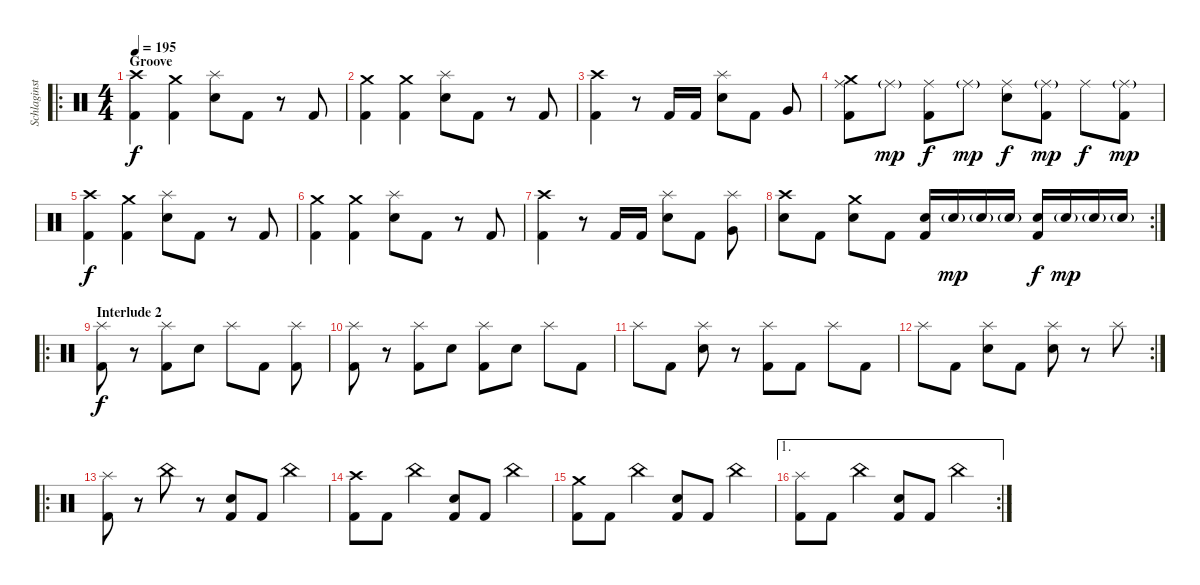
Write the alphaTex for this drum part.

\track ("Schlaginstrumente - Auswahl" "Schlaginst") {instrument percussion}
\staff {score}
\articulation defaults
\ro
\ts (4 4)
\section ("" "Groove")
\tempo 195
\clef neutral
\ks c
("Crash high (hit)" "Kick (hit) 2").4{dy f} ("Crash medium (hit)" "Kick (hit) 2").4 ("Electric Snare (hit)" "Splash (hit)").8 "Kick (hit) 2".8 r.8 "Kick (hit) 2".8 |
("Crash medium (hit)" "Kick (hit) 2").4 ("Crash medium (hit)" "Kick (hit) 2").4 ("Electric Snare (hit)" "Splash (hit)").8 "Kick (hit) 2".8 r.8 "Kick (hit) 2".8 |
("Crash high (hit)" "Kick (hit) 2").4 r.8 "Kick (hit) 2".16 "Kick (hit) 2".16 ("Electric Snare (hit)" "Splash (hit)").8 "Kick (hit) 2".8 "Very Low Tom (hit)".8 |
("Crash medium (hit)" "Ride (middle)" "Kick (hit) 2").8 "Ride (middle)"{g}.8{dy mp} ("Ride (middle)" "Kick (hit) 2").8{dy f} "Ride (middle)"{g}.8{dy mp} ("Electric Snare (hit)" "Ride (middle)").8{dy f} ("Ride (middle)"{g} "Kick (hit) 2").8{dy mp} "Ride (middle)".8{dy f} ("Ride (middle)"{g} "Kick (hit) 2").8{dy mp} |
("Crash high (hit)" "Kick (hit) 2").4{dy f} ("Crash medium (hit)" "Kick (hit) 2").4 ("Electric Snare (hit)" "Splash (hit)").8 "Kick (hit) 2".8 r.8 "Kick (hit) 2".8 |
("Crash medium (hit)" "Kick (hit) 2").4 ("Crash medium (hit)" "Kick (hit) 2").4 ("Electric Snare (hit)" "Splash (hit)").8 "Kick (hit) 2".8 r.8 "Kick (hit) 2".8 |
("Crash high (hit)" "Kick (hit) 2").4 r.8 "Kick (hit) 2".16 "Kick (hit) 2".16 ("Electric Snare (hit)" "Splash (hit)").8 "Kick (hit) 2".8 ("Splash (hit)" "Very Low Tom (hit)").8 |
\rc 2
("Electric Snare (hit)" "Crash high (hit)").8 "Kick (hit) 2".8 ("Electric Snare (hit)" "Crash medium (hit)").8 "Kick (hit) 2".8 ("Electric Snare (hit)" "Kick (hit) 2").16 "Electric Snare (hit)"{g}.16{dy mp} "Electric Snare (hit)"{g}.16 "Electric Snare (hit)"{g}.16 ("Electric Snare (hit)" "Kick (hit) 2").16{dy f} "Electric Snare (hit)"{g}.16{dy mp} "Electric Snare (hit)"{g}.16 "Electric Snare (hit)"{g}.16 |
\ro
\section ("" "Interlude 2")
("Splash (hit)" "Kick (hit) 2").8{dy f} r.8 ("Splash (hit)" "Kick (hit) 2").8 "Electric Snare (hit)".8 "Splash (hit)".8 "Kick (hit) 2".8 ("Splash (hit)" "Kick (hit) 2").8 |
("Splash (hit)" "Kick (hit) 2").8 r.8 ("Splash (hit)" "Kick (hit) 2").8 "Electric Snare (hit)".8 ("Splash (hit)" "Kick (hit) 2").8 "Electric Snare (hit)".8 "Splash (hit)".8 "Kick (hit) 2".8 |
"Splash (hit)".8 "Kick (hit) 2".8 ("Electric Snare (hit)" "Splash (hit)").8 r.8 ("Splash (hit)" "Kick (hit) 2").8 "Kick (hit) 2".8 "Splash (hit)".8 "Kick (hit) 2".8 |
\rc 2 "Splash (hit)".8 "Kick (hit) 2".8
("Electric Snare (hit)" "Splash (hit)").8 "Kick (hit) 2".8 ("Electric Snare (hit)" "Splash (hit)").8 r.8 "Splash (hit)".8 |
\ro
("Splash (hit)" "Kick (hit) 2").8 r.8 "China (hit)".8 r.8 ("Electric Snare (hit)" "Kick (hit) 2").8 "Kick (hit) 2".8 "China (hit)".4 |
("Crash high (hit)" "Kick (hit) 2").8 "Kick (hit) 2".8 "China (hit)".4 ("Electric Snare (hit)" "Kick (hit) 2").8 "Kick (hit) 2".8 "China (hit)".4 |
("Crash medium (hit)" "Kick (hit) 2").8 "Kick (hit) 2".8 "China (hit)".4 ("Electric Snare (hit)" "Kick (hit) 2").8 "Kick (hit) 2".8 "China (hit)".4 |
\ae 1
\rc 2
("Splash (hit)" "Kick (hit) 2").8 "Kick (hit) 2".8 "China (hit)".4 ("Electric Snare (hit)" "Kick (hit) 2").8 "Kick (hit) 2".8 "China (hit)".4
